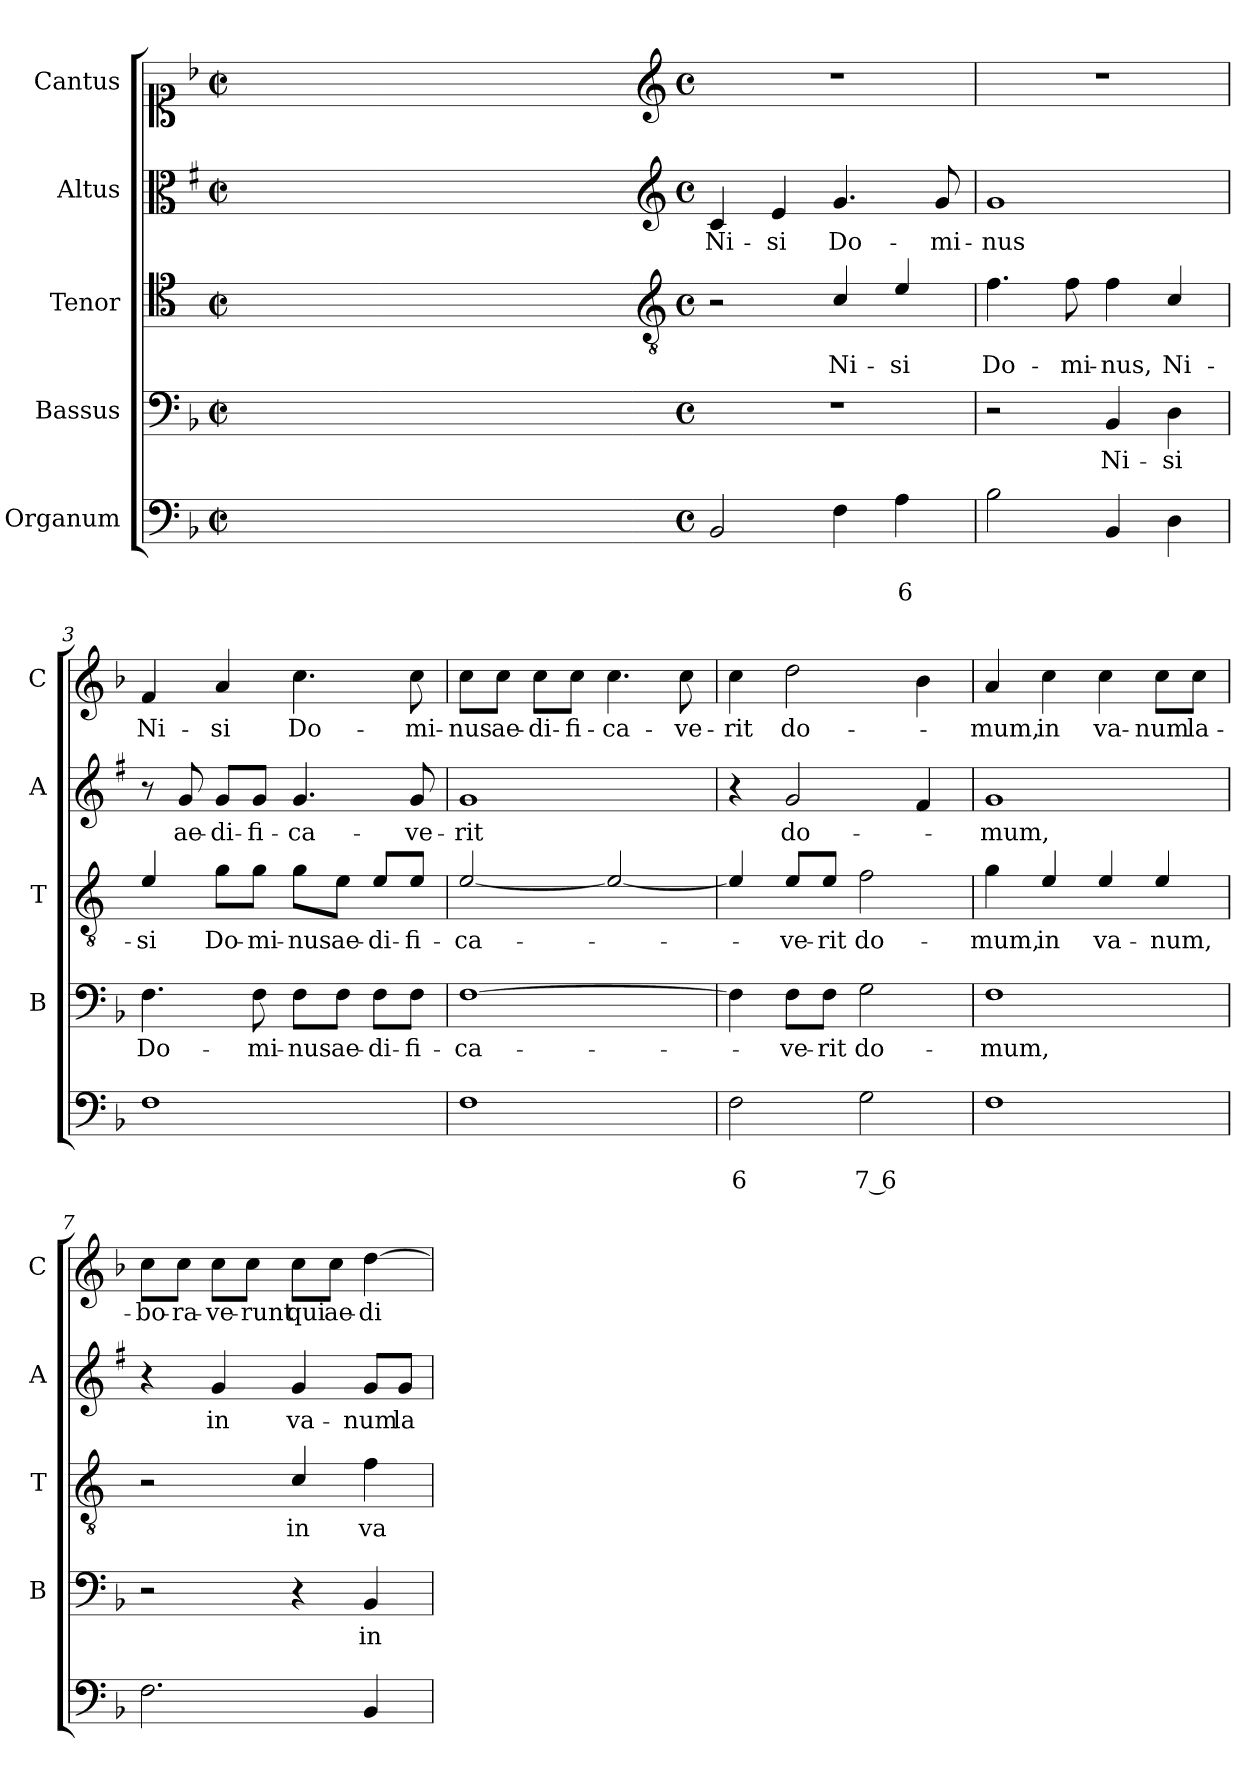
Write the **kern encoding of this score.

**kern	**text	**text	**kern	**text	**kern	**text	**kern	**text	**kern	**text
*part5	*part5	*part5	*part4	*part4	*part3	*part3	*part2	*part2	*part1	*part1
*staff5	*staff5	*staff5	*staff4	*staff4	*staff3	*staff3	*staff2	*staff2	*staff1	*staff1
*I"Organum	*	*	*I"Bassus	*	*I"Tenor	*	*I"Altus	*	*I"Cantus	*
*	*	*	*I'B	*	*I'T	*	*I'A	*	*I'C	*
*clefF4	*	*	*clefF4	*	*clefC4	*	*clefC3	*	*clefC1	*
*	*	*	*	*	*ITrd4c7	*	*ITrd1c2	*	*	*
*k[b-]	*	*	*k[b-]	*	*k[b-]	*	*k[b-]	*	*k[b-]	*
*F:	*	*	*F:	*	*F:	*	*F:	*	*F:	*
*M2/2	*	*	*M2/2	*	*M2/2	*	*M2/2	*	*M2/2	*
*met(c|)	*	*	*met(c|)	*	*met(c|)	*	*met(c|)	*	*met(c|)	*
=	=	=	=	=	=	=	=	=	=	=
1ryy	.	.	1ryy	.	1ryy	.	1ryy	.	1ryy	.
=1X-	=1X-	=1X-	=1X-	=1X-	=1X-	=1X-	=1X-	=1X-	=1X-	=1X-
4ryy	.	.	4ryy	.	4ryy	.	4ryy	.	4ryy	.
4ryy	.	.	4ryy	.	4ryy	.	4ryy	.	4ryy	.
4ryy	.	.	4ryy	.	4ryy	.	4ryy	.	4ryy	.
4ryy	.	.	4ryy	.	4ryy	.	4ryy	.	4ryy	.
=1-	=1-	=1-	=1-	=1-	=1-	=1-	=1-	=1-	=1-	=1-
*	*	*	*	*	*clefGv2	*	*clefG2	*	*clefG2	*
*M4/4	*	*	*M4/4	*	*M4/4	*	*M4/4	*	*M4/4	*
*met(c)	*	*	*met(c)	*	*met(c)	*	*met(c)	*	*met(c)	*
!	!	!	!	!	!	!	!	!LO:LY:b	!	!
2BB-/	.	.	1r	.	2r	.	4B-/	Ni-	1r	.
!	!	!	!	!	!	!	!	!LO:LY:b	!	!
.	.	.	.	.	.	.	4d/	-si	.	.
!	!	!	!	!	!	!LO:LY:b	!	!LO:LY:b	!	!
4F\	.	.	.	.	4F/	Ni-	4.f/	Do-	.	.
!	!	!LO:LY:b	!	!	!	!LO:LY:b	!	!	!	!
4A\	.	6	.	.	4A/	-si	.	.	.	.
!	!	!	!	!	!	!	!	!LO:LY:b	!	!
.	.	.	.	.	.	.	8f/	-mi-	.	.
=2	=2	=2	=2	=2	=2	=2	=2	=2	=2	=2
!	!	!	!	!	!	!LO:LY:b	!	!LO:LY:b	!	!
2B-\	.	.	2r	.	4.B-\	Do-	1f	-nus	1r	.
!	!	!	!	!	!	!LO:LY:b	!	!	!	!
.	.	.	.	.	8B-\	-mi-	.	.	.	.
!	!	!	!	!LO:LY:b	!	!LO:LY:b	!	!	!	!
4BB-/	.	.	4BB-/	Ni-	4B-\	-nus,	.	.	.	.
!	!	!	!	!LO:LY:b	!	!LO:LY:b	!	!	!	!
4D\	.	.	4D\	-si	4F/	Ni-	.	.	.	.
=3	=3	=3	=3	=3	=3	=3	=3	=3	=3	=3
!	!	!	!	!LO:LY:b	!	!LO:LY:b	!	!	!	!LO:LY:b
1F	.	.	4.F\	Do-	4A/	-si	8r	.	4f/	Ni-
!	!	!	!	!	!	!	!	!LO:LY:b	!	!
.	.	.	.	.	.	.	8f/	ae-	.	.
!	!	!	!	!	!	!LO:LY:b	!	!LO:LY:b	!	!LO:LY:b
.	.	.	.	.	8c\L	Do-	8f/L	-di-	4a/	-si
!	!	!	!	!LO:LY:b	!	!LO:LY:b	!	!LO:LY:b	!	!
.	.	.	8F\	-mi-	8c\J	-mi-	8f/J	-fi-	.	.
!	!	!	!	!LO:LY:b	!	!LO:LY:b	!	!LO:LY:b	!	!LO:LY:b
.	.	.	8F\L	-nus	8c\L	-nus	4.f/	-ca-	4.cc\	Do-
!	!	!	!	!LO:LY:b	!	!LO:LY:b	!	!	!	!
.	.	.	8F\J	ae-	8A\J	ae-	.	.	.	.
!	!	!	!	!LO:LY:b	!	!LO:LY:b	!	!	!	!
.	.	.	8F\L	-di-	8A/L	-di-	.	.	.	.
!	!	!	!	!LO:LY:b	!	!LO:LY:b	!	!LO:LY:b	!	!LO:LY:b
.	.	.	8F\J	-fi-	8A/J	-fi-	8f/	-ve-	8cc\	-mi-
=4	=4	=4	=4	=4	=4	=4	=4	=4	=4	=4
!	!	!	!	!LO:LY:b	!	!LO:LY:b	!	!LO:LY:b	!	!LO:LY:b
1F	.	.	[1F	-ca-	[2A/	-ca-	1f	-rit	8cc\L	-nus
!	!	!	!	!	!	!	!	!	!	!LO:LY:b
.	.	.	.	.	.	.	.	.	8cc\J	ae-
!	!	!	!	!	!	!	!	!	!	!LO:LY:b
.	.	.	.	.	.	.	.	.	8cc\L	-di-
!	!	!	!	!	!	!	!	!	!	!LO:LY:b
.	.	.	.	.	.	.	.	.	8cc\J	-fi-
!	!	!	!	!	!	!	!	!	!	!LO:LY:b
.	.	.	.	.	2A/_	.	.	.	4.cc\	-ca-
!	!	!	!	!	!	!	!	!	!	!LO:LY:b
.	.	.	.	.	.	.	.	.	8cc\	-ve-
!!LO:LB:g=z
=5	=5	=5	=5	=5	=5	=5	=5	=5	=5	=5
!	!	!LO:LY:b	!	!	!	!	!	!	!	!LO:LY:b
2F\	.	6	4F\]	.	4A/]	.	4r	.	4cc\	-rit
!	!	!	!	!LO:LY:b	!	!LO:LY:b	!	!LO:LY:b	!	!LO:LY:b
.	.	.	8F\L	-ve-	8A/L	-ve-	2f/	do-	2dd\	do-
!	!	!	!	!LO:LY:b	!	!LO:LY:b	!	!	!	!
.	.	.	8F\J	-rit	8A/J	-rit	.	.	.	.
!	!	!LO:LY:b	!	!LO:LY:b	!	!LO:LY:b	!	!	!	!
2G\	.	7 6	2G\	do-	2B-\	do-	.	.	.	.
.	.	.	.	.	.	.	4e/	.	4b-\	.
=6	=6	=6	=6	=6	=6	=6	=6	=6	=6	=6
!	!	!	!	!LO:LY:b	!	!LO:LY:b	!	!LO:LY:b	!	!LO:LY:b
1F	.	.	1F	-mum,	4c\	-mum,	1f	-mum,	4a/	-mum,
!	!	!	!	!	!	!LO:LY:b	!	!	!	!LO:LY:b
.	.	.	.	.	4A/	in	.	.	4cc\	in
!	!	!	!	!	!	!LO:LY:b	!	!	!	!LO:LY:b
.	.	.	.	.	4A/	va-	.	.	4cc\	va-
!	!	!	!	!	!	!LO:LY:b	!	!	!	!LO:LY:b
.	.	.	.	.	4A/	-num,	.	.	8cc\L	-num
!	!	!	!	!	!	!	!	!	!	!LO:LY:b
.	.	.	.	.	.	.	.	.	8cc\J	la-
=7	=7	=7	=7	=7	=7	=7	=7	=7	=7	=7
!	!	!	!	!	!	!	!	!	!	!LO:LY:b
2.F\	.	.	2r	.	2r	.	4r	.	8cc\L	-bo-
!	!	!	!	!	!	!	!	!	!	!LO:LY:b
.	.	.	.	.	.	.	.	.	8cc\J	-ra-
!	!	!	!	!	!	!	!	!LO:LY:b	!	!LO:LY:b
.	.	.	.	.	.	.	4f/	in	8cc\L	-ve-
!	!	!	!	!	!	!	!	!	!	!LO:LY:b
.	.	.	.	.	.	.	.	.	8cc\J	-runt
!	!	!	!	!	!	!LO:LY:b	!	!LO:LY:b	!	!LO:LY:b
.	.	.	4r	.	4F/	in	4f/	va-	8cc\L	qui
!	!	!	!	!	!	!	!	!	!	!LO:LY:b
.	.	.	.	.	.	.	.	.	8cc\J	ae-
!	!	!	!	!LO:LY:b	!	!LO:LY:b	!	!LO:LY:b	!	!LO:LY:b
4BB-/	.	.	4BB-/	in	4B-\	va-	8f/L	-num	[4dd\	-di-
!	!	!	!	!	!	!	!	!LO:LY:b	!	!
.	.	.	.	.	.	.	8f/J	la-	.	.
=	=	=	=	=	=	=	=	=	=	=
*-	*-	*-	*-	*-	*-	*-	*-	*-	*-	*-
